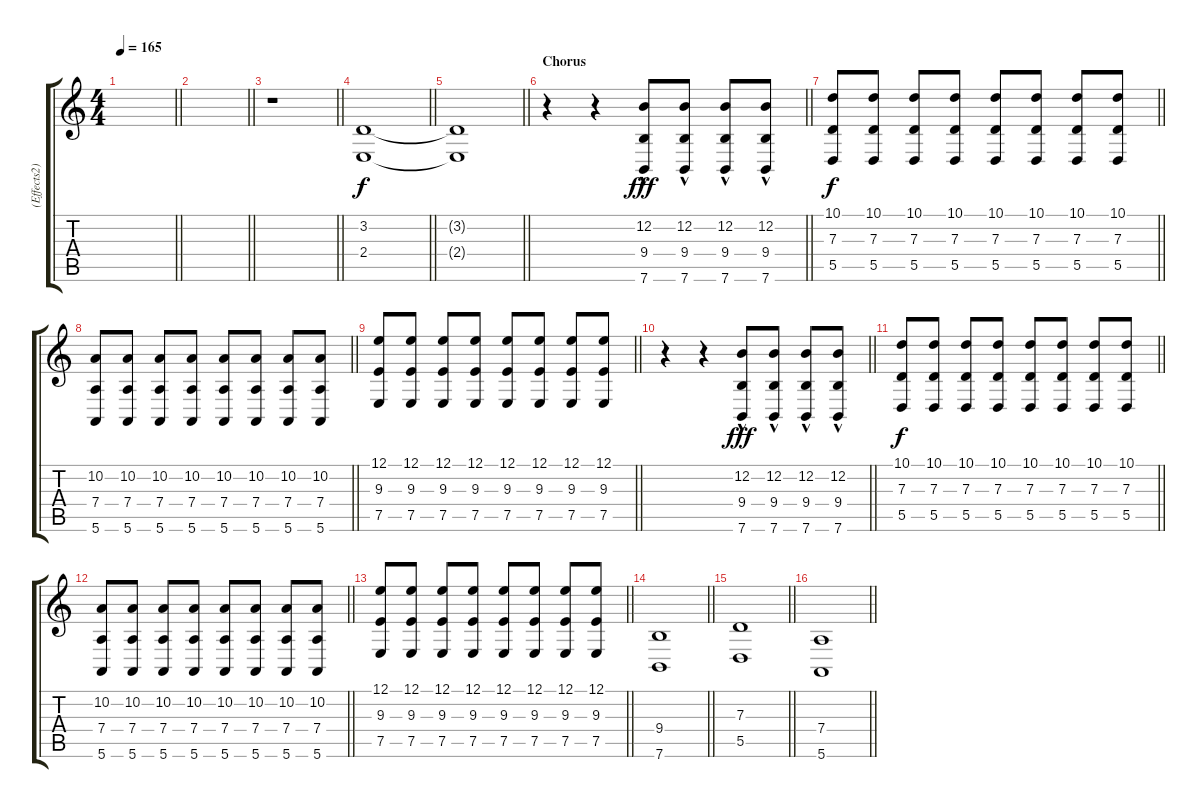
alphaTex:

\track ("(Effects2)" "(Effects2)") {instrument stringensemble1}
\staff {score tabs}
\tuning (E4 B3 G3 D3 A2 E2) {hide}
\ts (4 4)
\tempo 165
\clef g2
\barLineRight lightlight
\ks c
|
\barLineRight lightlight
|
\barLineRight lightlight
r.1{volume 0} |
\barLineRight lightlight
(3.2 2.4).1{volume 10} |
\barLineRight lightlight
(3.2{t} 2.4{t}).1 |
\section ("" "Chorus")
\barLineRight lightlight
r.4 r.4 (12.2 9.4{hac} 7.6).8{dy fff volume 16} (12.2 9.4{hac} 7.6).8 (12.2 9.4{hac} 7.6).8 (12.2 9.4{hac} 7.6).8 |
\barLineRight lightlight
(10.1 7.3 5.5).8{dy f} (10.1 7.3 5.5).8 (10.1 7.3 5.5).8 (10.1 7.3 5.5).8 (10.1 7.3 5.5).8 (10.1 7.3 5.5).8 (10.1 7.3 5.5).8 (10.1 7.3 5.5).8 |
\barLineRight lightlight
(10.2 7.4 5.6).8 (10.2 7.4 5.6).8 (10.2 7.4 5.6).8 (10.2 7.4 5.6).8 (10.2 7.4 5.6).8 (10.2 7.4 5.6).8 (10.2 7.4 5.6).8 (10.2 7.4 5.6).8 |
\barLineRight lightlight
(12.1 9.3 7.5).8 (12.1 9.3 7.5).8 (12.1 9.3 7.5).8 (12.1 9.3 7.5).8 (12.1 9.3 7.5).8 (12.1 9.3 7.5).8 (12.1 9.3 7.5).8 (12.1 9.3 7.5).8 |
\barLineRight lightlight
r.4 r.4 (12.2 9.4{hac} 7.6).8{dy fff} (12.2 9.4{hac} 7.6).8 (12.2 9.4{hac} 7.6).8 (12.2 9.4{hac} 7.6).8 |
\barLineRight lightlight
(10.1 7.3 5.5).8{dy f} (10.1 7.3 5.5).8 (10.1 7.3 5.5).8 (10.1 7.3 5.5).8 (10.1 7.3 5.5).8 (10.1 7.3 5.5).8 (10.1 7.3 5.5).8 (10.1 7.3 5.5).8 |
\barLineRight lightlight
(10.2 7.4 5.6).8 (10.2 7.4 5.6).8 (10.2 7.4 5.6).8 (10.2 7.4 5.6).8 (10.2 7.4 5.6).8 (10.2 7.4 5.6).8 (10.2 7.4 5.6).8 (10.2 7.4 5.6).8 |
\barLineRight lightlight
(12.1 9.3 7.5).8 (12.1 9.3 7.5).8 (12.1 9.3 7.5).8 (12.1 9.3 7.5).8 (12.1 9.3 7.5).8 (12.1 9.3 7.5).8 (12.1 9.3 7.5).8 (12.1 9.3 7.5).8 |
\barLineRight lightlight
(9.4 7.6).1 |
\barLineRight lightlight
(7.3 5.5).1 |
\barLineRight lightlight
(7.4 5.6).1
